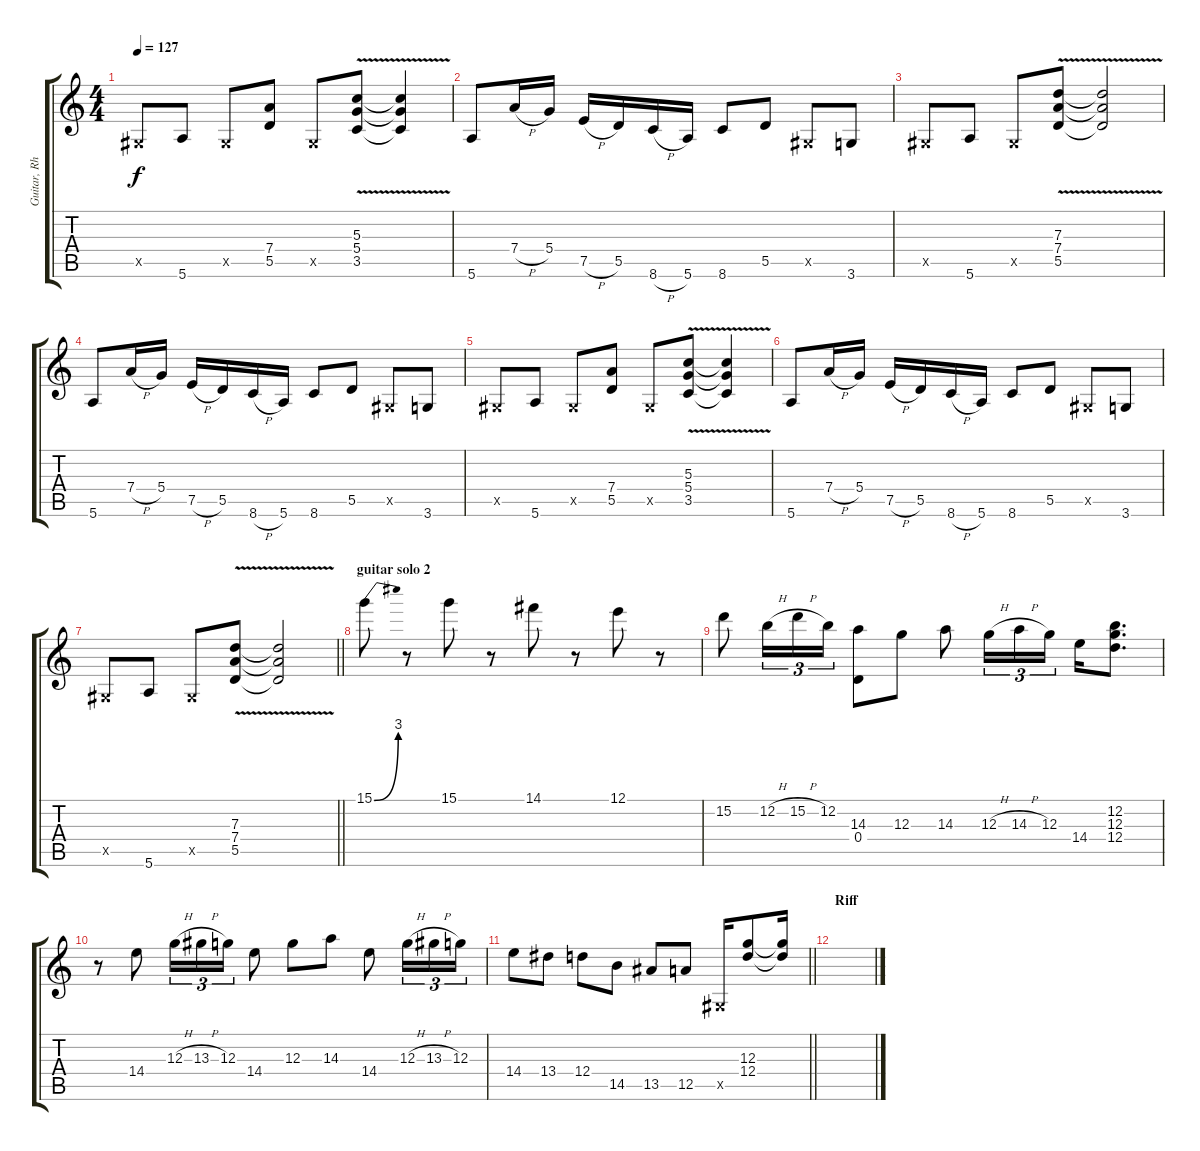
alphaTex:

\track ("Guitar, Rhythm" "Guitar, Rh") {instrument distortionguitar}
\staff {score tabs}
\tuning (E4 B3 G3 D3 A2 E2) {hide}
\ts (4 4)
\tempo 127
\clef g2
\ks c
-1.5{x}.8{dy f} 5.6.8 -1.5{x}.8 (7.4 5.5).8 -1.5{x}.8 (5.3{v} 5.4{v} 3.5{v}).8 (5.3{t} 5.4{t} 3.5{t}).4 |
5.6.8 7.4{h}.16 5.4.16 7.5{h}.16 5.5.16 8.6{h}.16 5.6.16 8.6.8 5.5.8 -1.5{x}.8 3.6.8 |
-1.5{x}.8 5.6.8 -1.5{x}.8 (7.3{v} 7.4{v} 5.5{v}).8 (7.3{t} 7.4{t} 5.5{t}).2 |
5.6.8 7.4{h}.16 5.4.16 7.5{h}.16 5.5.16 8.6{h}.16 5.6.16 8.6.8 5.5.8 -1.5{x}.8 3.6.8 |
-1.5{x}.8 5.6.8 -1.5{x}.8 (7.4 5.5).8 -1.5{x}.8 (5.3{v} 5.4{v} 3.5{v}).8 (5.3{t} 5.4{t} 3.5{t}).4 |
5.6.8 7.4{h}.16 5.4.16 7.5{h}.16 5.5.16 8.6{h}.16 5.6.16 8.6.8 5.5.8 -1.5{x}.8 3.6.8 |
\barLineRight lightlight
-1.5{x}.8 5.6.8 -1.5{x}.8 (7.3{v} 7.4{v} 5.5{v}).8 (7.3{t} 7.4{t} 5.5{t}).2 |
\section ("" "guitar solo 2")
15.1{be (bend 0 0 60 12)}.8 r.8 15.1.8 r.8 14.1.8 r.8 12.1.8 r.8 |
15.2.8 12.2{h}.16{tu (3 2)} 15.2{h}.16{tu (3 2)} 12.2.16{tu (3 2)} (14.3 0.4).8 12.3.8 14.3.8 12.3{h}.16{tu (3 2)} 14.3{h}.16{tu (3 2)} 12.3.16{tu (3 2)} 14.4.16 (12.2 12.3 12.4).8{d} |
r.8 14.4.8{txt " "} 12.3{h}.16{tu (3 2)} 13.3{h}.16{tu (3 2)} 12.3.16{tu (3 2)} 14.4.8 12.3.8 14.3.8 14.4.8 12.3{h}.16{tu (3 2)} 13.3{h}.16{tu (3 2)} 12.3.16{tu (3 2)} |
\barLineRight lightlight
14.4.8 13.4.8 12.4.8 14.5.8 13.5.8 12.5.8 -1.5{x}.16 (12.3 12.4).8 (12.3{t} 12.4{t}).16 |
\section ("" "Riff")
